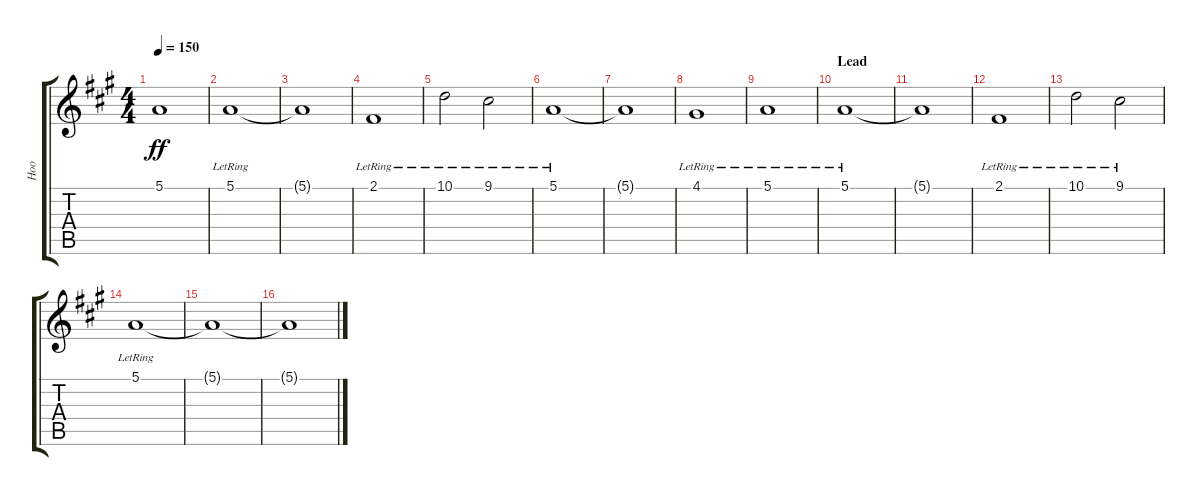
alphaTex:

\track ("Hoo" "Hoo") {instrument whistle}
\staff {score tabs}
\tuning (E4 B3 G3 D3 A2 E2) {hide}
\ts (4 4)
\tempo 150
\clef g2
\ks a
5.1{t}.1{dy ff} |
\section ("" "")
5.1{lr}.1{volume 14} |
5.1{t}.1 |
2.1{lr}.1 |
10.1{lr}.2 9.1{lr}.2 |
5.1{lr}.1 |
5.1{t}.1 |
4.1{lr}.1 |
5.1{lr}.1 |
\section ("" "Lead")
5.1{lr}.1 |
5.1{t}.1 |
2.1{lr}.1 |
10.1{lr}.2 9.1{lr}.2 |
5.1{lr}.1 |
5.1{t}.1{volume 4} |
5.1{t}.1
